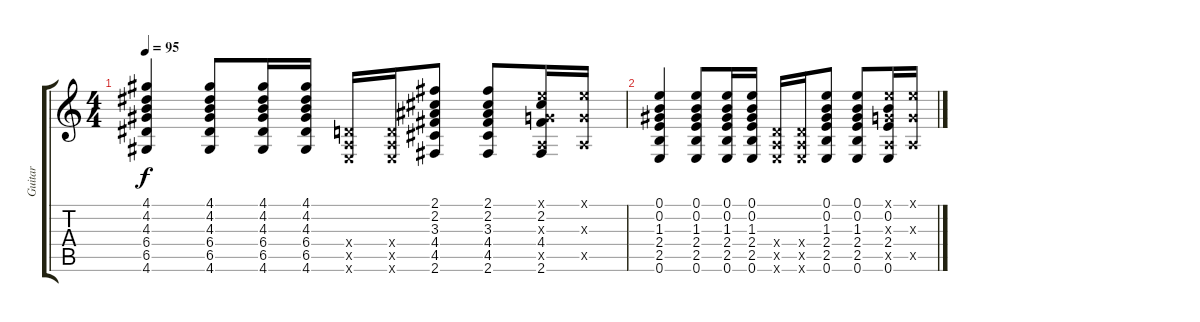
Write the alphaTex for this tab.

\track ("Guitar" "Guitar") {instrument acousticguitarsteel}
\staff {score tabs}
\tuning (E4 B3 G3 D3 A2 E2) {hide}
\ts (4 4)
\tempo 95
\clef g2
\ks c
(4.1 4.2 4.3 6.4 6.5 4.6).4{dy f} (4.1 4.2 4.3 6.4 6.5 4.6).8 (4.1 4.2 4.3 6.4 6.5 4.6).16 (4.1 4.2 4.3 6.4 6.5 4.6).16 (0.4{x} 0.5{x} 0.6{x}).16 (0.4{x} 0.5{x} 0.6{x}).16 (2.1 2.2 3.3 4.4 4.5 2.6).8 (2.1 2.2 3.3 4.4 4.5 2.6).8 (0.1{x} 2.2 0.3{x} 4.4 0.5{x} 2.6).16 (0.1{x} 0.3{x} 0.5{x}).16 |
(0.1 0.2 1.3 2.4 2.5 0.6).4 (0.1 0.2 1.3 2.4 2.5 0.6).8 (0.1 0.2 1.3 2.4 2.5 0.6).16 (0.1 0.2 1.3 2.4 2.5 0.6).16 (0.4{x} 0.5{x} 0.6{x}).16 (0.4{x} 0.5{x} 0.6{x}).16 (0.1 0.2 1.3 2.4 2.5 0.6).8 (0.1 0.2 1.3 2.4 2.5 0.6).8 (0.1{x} 0.2 0.3{x} 2.4 0.5{x} 0.6).16 (0.1{x} 0.3{x} 0.5{x}).16
